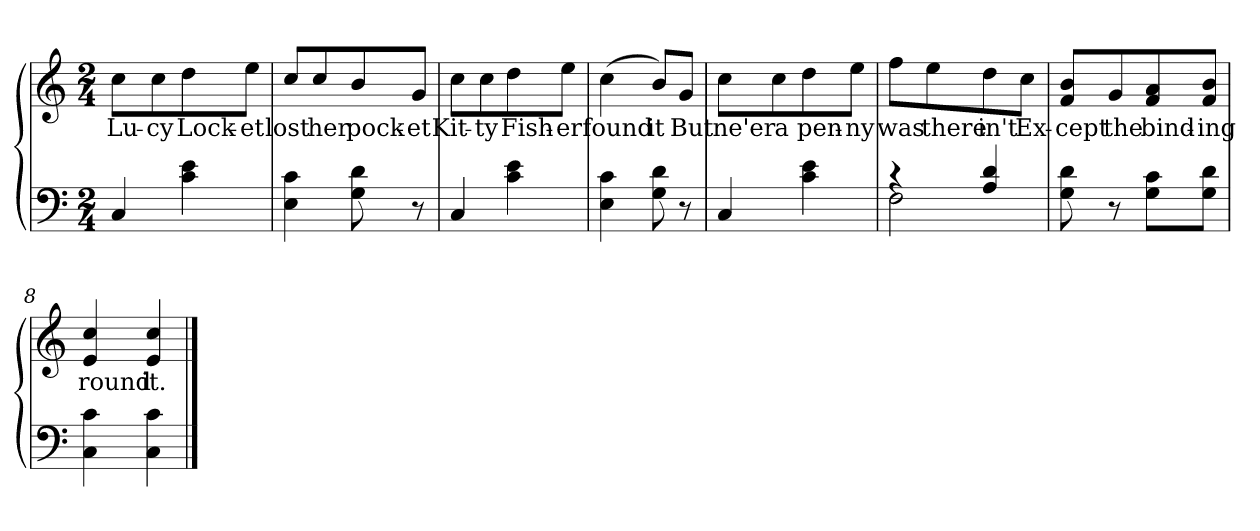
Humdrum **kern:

**kern	**kern	**text
*part1	*part1	*part1
*staff2	*staff1	*staff1
*clefF4	*clefG2	*
*k[]	*k[]	*
*C:	*C:	*
*M2/4	*M2/4	*
=1	=1	=1
!	!	!LO:LY:b
4C/	8cc\L	Lu-
!	!	!LO:LY:b
.	8cc\	-cy
!	!	!LO:LY:b
4c\ 4e\	8dd\	Lock-
!	!	!LO:LY:b
.	8ee\J	-et
=2	=2	=2
!	!	!LO:LY:b
4E\ 4c\	8cc/L	lost
!	!	!LO:LY:b
.	8cc/	her
!	!	!LO:LY:b
8G\ 8d\	8b/	pock-
!	!	!LO:LY:b
8r	8g/J	-et
!!LO:LB:g=z
=3	=3	=3
!	!	!LO:LY:b
4C/	8cc\L	Kit-
!	!	!LO:LY:b
.	8cc\	-ty
!	!	!LO:LY:b
4c\ 4e\	8dd\	Fish-
!	!	!LO:LY:b
.	8ee\J	-er
=4	=4	=4
!	!	!LO:LY:b
4E\ 4c\	(>4cc\	found
!	!	!LO:LY:b
8G\ 8d\	8b/L)	it
!	!	!LO:LY:b
8r	8g/J	But
=5	=5	=5
!	!	!LO:LY:b
4C/	8cc\L	ne'er
!	!	!LO:LY:b
.	8cc\	a
!	!	!LO:LY:b
4c\ 4e\	8dd\	pen-
!	!	!LO:LY:b
.	8ee\J	-ny
!!LO:LB:g=z
=6	=6	=6
*^	*	*
!	!	!	!LO:LY:b
4rc	2F\	8ff\L	was
!	!	!	!LO:LY:b
.	.	8ee\	there
!	!	!	!LO:LY:b
4A/ 4d/	.	8dd\	in't
!	!	!	!LO:LY:b
.	.	8cc\J	Ex-
*v	*v	*	*
=7	=7	=7
!	!	!LO:LY:b
8G\ 8d\	8f/ 8b/L	-cept
!	!	!LO:LY:b
8r	8g/	the
!	!	!LO:LY:b
8G\ 8c\L	8f/ 8a/	bind-
!	!	!LO:LY:b
8G\ 8d\J	8f/ 8b/J	-ing
=8	=8	=8
!	!	!LO:LY:b
4C\ 4c\	4e/ 4cc/	round
!	!	!LO:LY:b
4C\ 4c\	4e/ 4cc/	it.
==	==	==
*-	*-	*-
